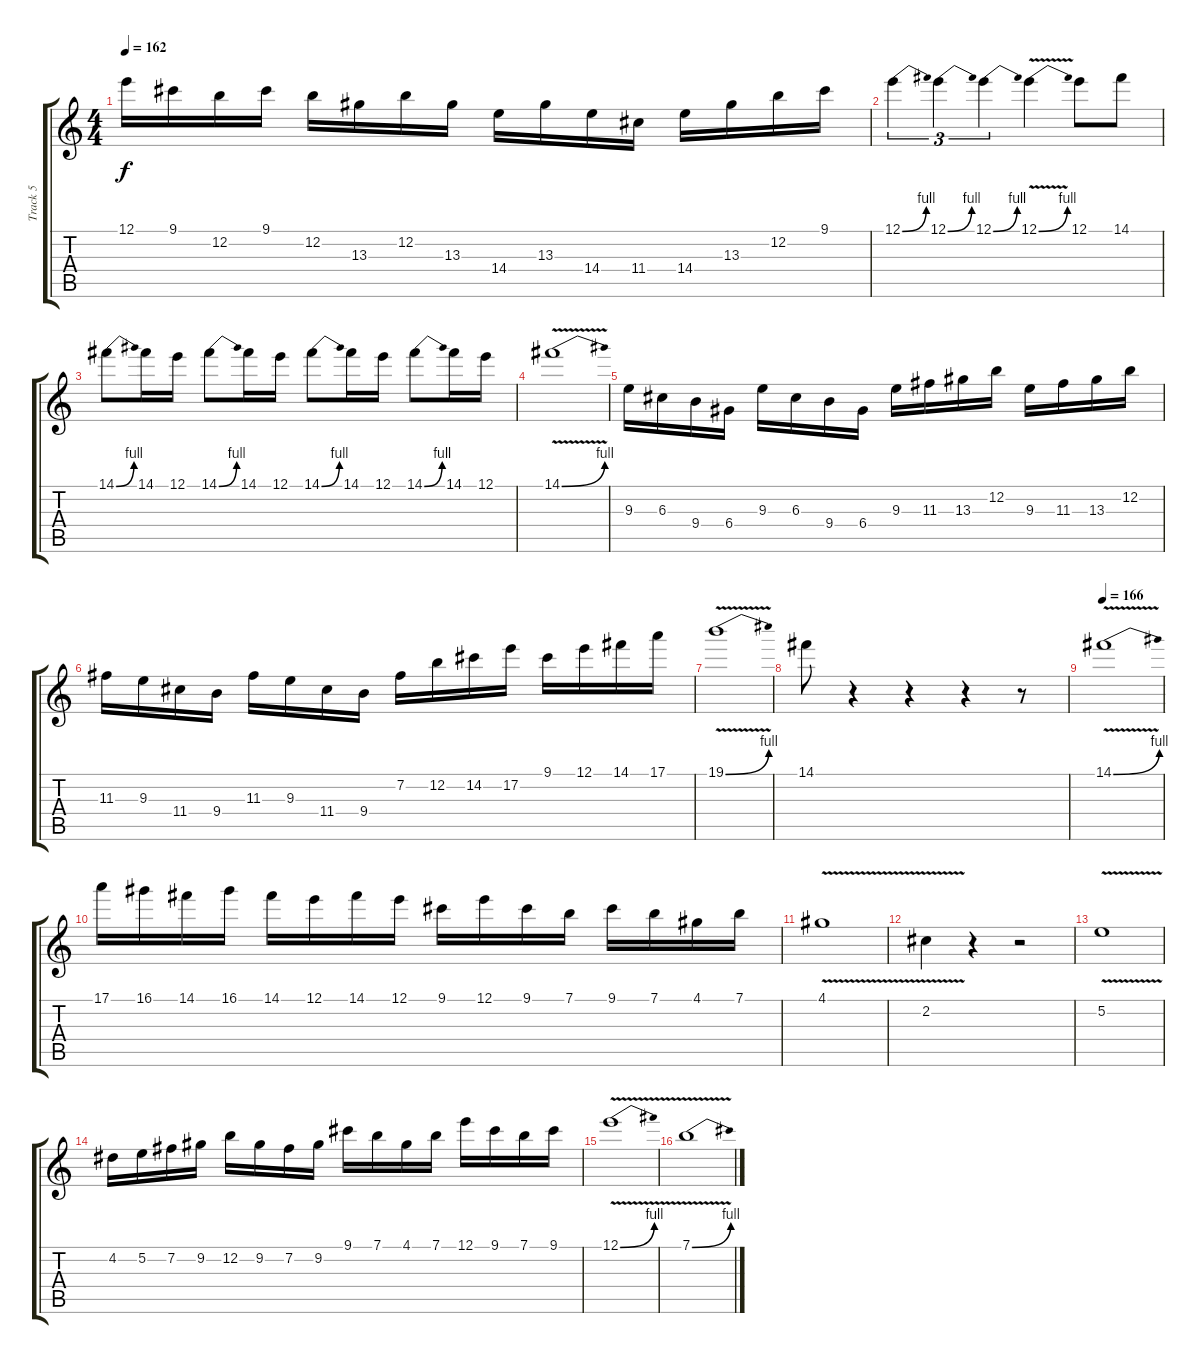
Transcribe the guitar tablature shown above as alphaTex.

\track ("Track 5" "Track 5") {instrument distortionguitar}
\staff {score tabs}
\tuning (E4 B3 G3 D3 A2 E2) {hide}
\ts (4 4)
\tempo 162
\clef g2
\ks c
12.1.16{dy f volume 16} 9.1.16 12.2.16 9.1.16 12.2.16 13.3.16 12.2.16 13.3.16 14.4.16 13.3.16 14.4.16 11.4.16 14.4.16 13.3.16 12.2.16 9.1.16 |
12.1{be (bend 0 0 60 4)}.4{tu (3 2)} 12.1{be (bend 0 0 60 4)}.4{tu (3 2)} 12.1{be (bend 0 0 60 4)}.4{tu (3 2)} 12.1{be (bend 0 0 60 4) v}.4 12.1.8 14.1.8 |
14.1{be (bend 0 0 60 4)}.8 14.1.16 12.1.16 14.1{be (bend 0 0 60 4)}.8 14.1.16 12.1.16 14.1{be (bend 0 0 60 4)}.8 14.1.16 12.1.16 14.1{be (bend 0 0 60 4)}.8 14.1.16 12.1.16 |
14.1{be (bend 0 0 60 4) v}.1 |
9.3.16 6.3.16 9.4.16 6.4.16 9.3.16 6.3.16 9.4.16 6.4.16 9.3.16 11.3.16 13.3.16 12.2.16 9.3.16 11.3.16 13.3.16 12.2.16 |
11.3.16 9.3.16 11.4.16 9.4.16 11.3.16 9.3.16 11.4.16 9.4.16 7.2.16 12.2.16 14.2.16 17.2.16 9.1.16 12.1.16 14.1.16 17.1.16 |
19.1{be (bend 0 0 60 4) v}.1 |
14.1.8 r.4 r.4 r.4 r.8 |
\tempo 166
14.1{be (bend 0 0 60 4) v}.1{volume 16} |
17.1.16 16.1.16 14.1.16 16.1.16 14.1.16 12.1.16 14.1.16 12.1.16 9.1.16 12.1.16 9.1.16 7.1.16 9.1.16 7.1.16 4.1.16 7.1.16 |
4.1{v}.1 |
2.2{v}.4 r.4 r.2 |
5.2{v}.1 |
4.2.16 5.2.16 7.2.16 9.2.16 12.2.16 9.2.16 7.2.16 9.2.16 9.1.16 7.1.16 4.1.16 7.1.16 12.1.16 9.1.16 7.1.16 9.1.16 |
12.1{be (bend 0 0 60 4) v}.1 |
7.1{be (bend 0 0 60 4) v}.1
